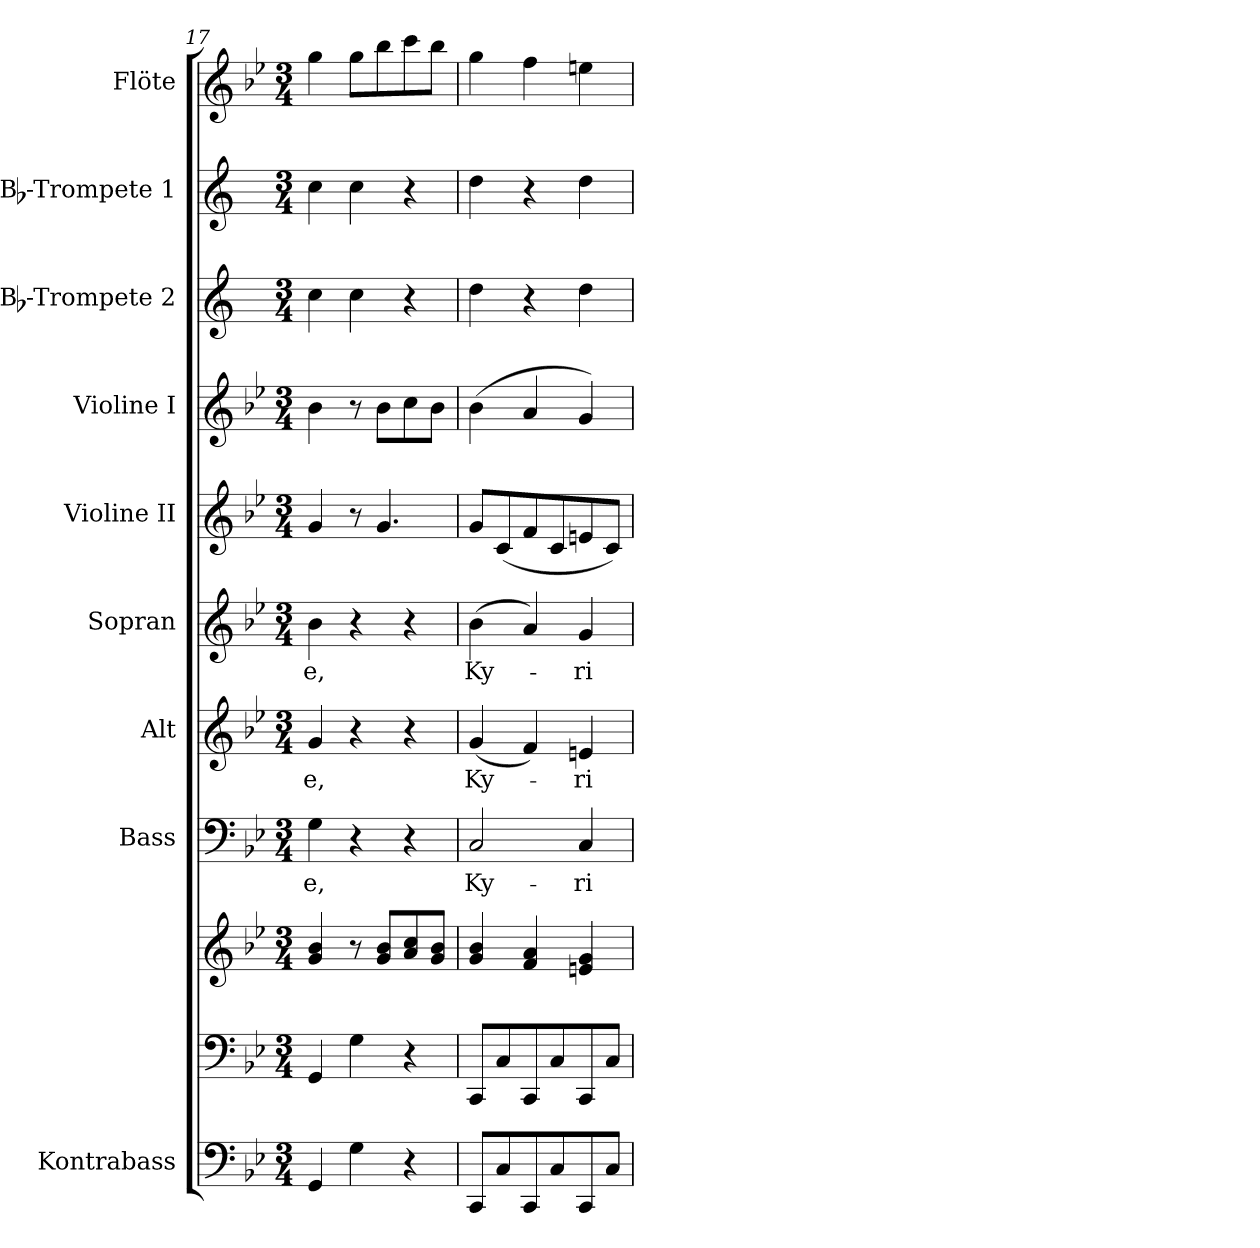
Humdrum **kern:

**kern	**kern	**kern	**kern	**text	**kern	**text	**kern	**text	**kern	**kern	**kern	**kern	**kern
*part10	*part9	*part9	*part8	*part8	*part7	*part7	*part6	*part6	*part5	*part4	*part3	*part2	*part1
*staff11	*staff10	*staff9	*staff8	*staff8	*staff7	*staff7	*staff6	*staff6	*staff5	*staff4	*staff3	*staff2	*staff1
*I"Kontrabass	*	*	*I"Bass	*	*I"Alt	*	*I"Sopran	*	*I"Violine II	*I"Violine I	*I"Bb-Trompete 2	*I"Bb-Trompete 1	*I"Flöte
*I'Kb.	*	*	*I'B.	*	*I'A.	*	*I'S.	*	*I'Vl. II	*I'Vl. I	*I'Bb Trp. 2	*I'Bb Trp. 1	*I'Fl.
*clefF4	*clefF4	*clefG2	*clefF4	*	*clefG2	*	*clefG2	*	*clefG2	*clefG2	*clefG2	*clefG2	*clefG2
*ITrd7c12	*	*	*	*	*	*	*	*	*	*	*ITrd1c2	*ITrd1c2	*
*k[b-e-]	*k[b-e-]	*k[b-e-]	*k[b-e-]	*	*k[b-e-]	*	*k[b-e-]	*	*k[b-e-]	*k[b-e-]	*k[b-e-]	*k[b-e-]	*k[b-e-]
*B-:	*B-:	*B-:	*B-:	*	*B-:	*	*B-:	*	*B-:	*B-:	*B-:	*B-:	*B-:
*M3/4	*M3/4	*M3/4	*M3/4	*	*M3/4	*	*M3/4	*	*M3/4	*M3/4	*M3/4	*M3/4	*M3/4
=17	=17	=17	=17	=17	=17	=17	=17	=17	=17	=17	=17	=17	=17
!	!	!	!	!LO:LY:b	!	!LO:LY:b	!	!LO:LY:b	!	!	!	!	!
4GGG/	4GG/	4g/ 4b-/	4G\	-e,	4g/	-e,	4b-\	-e,	4g/	4b-\	4b-\	4b-\	4gg\
4GG\	4G\	8r	4r	.	4r	.	4r	.	8r	8r	4b-\	4b-\	8gg\L
.	.	8g/ 8b-/L	.	.	.	.	.	.	4.g/	8b-\L	.	.	8bb-\
4r	4r	8a/ 8cc/	4r	.	4r	.	4r	.	.	8cc\	4r	4r	8ccc\
.	.	8g/ 8b-/J	.	.	.	.	.	.	.	8b-\J	.	.	8bb-\J
=18	=18	=18	=18	=18	=18	=18	=18	=18	=18	=18	=18	=18	=18
!	!	!	!	!LO:LY:b	!	!LO:LY:b	!	!LO:LY:b	!	!	!	!	!
8CCC/L	8CC/L	4g/ 4b-/	2C/	Ky-	(<4g/	Ky-	(>4b-\	Ky-	8g/L	(>4b-\	4cc\	4cc\	4gg\
8CC/	8C/	.	.	.	.	.	.	.	(<8c/	.	.	.	.
8CCC/	8CC/	4f/ 4a/	.	.	4f/)	.	4a/)	.	8f/	4a/	4r	4r	4ff\
8CC/	8C/	.	.	.	.	.	.	.	8c/	.	.	.	.
!	!	!	!	!LO:LY:b	!	!LO:LY:b	!	!LO:LY:b	!	!	!	!	!
8CCC/	8CC/	4en/ 4g/	4C/	-ri-	4en/	-ri-	4g/	-ri-	8en/	4g/)	4cc\	4cc\	4een\
8CC/J	8C/J	.	.	.	.	.	.	.	8c/J)	.	.	.	.
=	=	=	=	=	=	=	=	=	=	=	=	=	=
*-	*-	*-	*-	*-	*-	*-	*-	*-	*-	*-	*-	*-	*-
